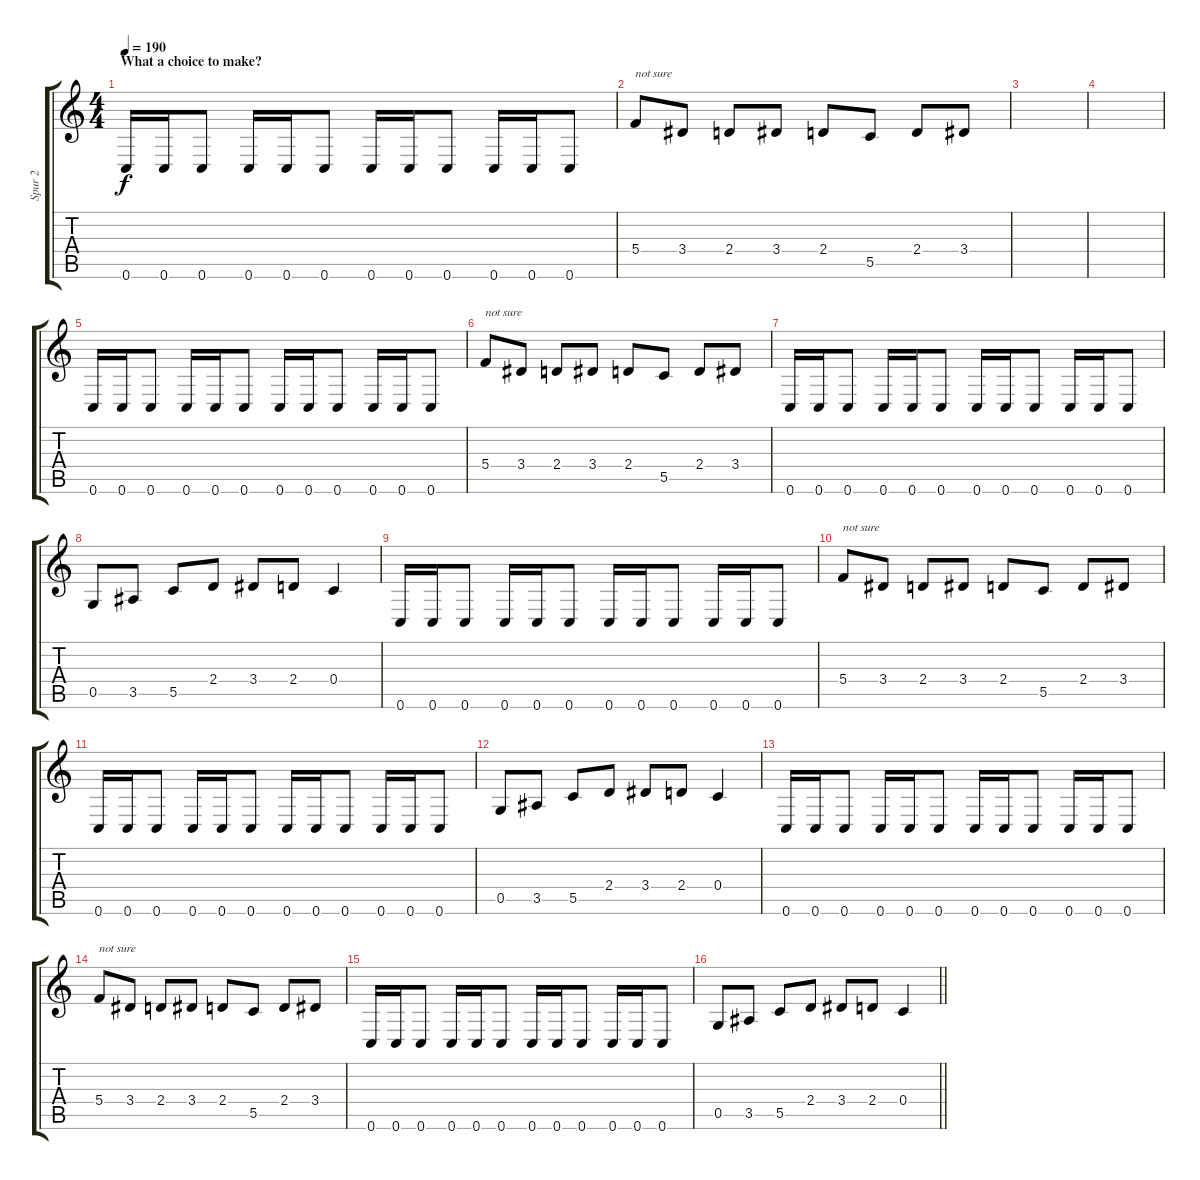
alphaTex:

\track ("Spur 2" "Spur 2") {instrument distortionguitar}
\staff {score tabs}
\tuning (D4 A3 F3 C3 G2 C2) {hide}
\ts (4 4)
\section ("" "What a choice to make?")
\tempo 190
\clef g2
\ks c
0.6.16{dy f} 0.6.16 0.6.8 0.6.16 0.6.16 0.6.8 0.6.16 0.6.16 0.6.8 0.6.16 0.6.16 0.6.8 |
5.4.8{txt "not sure"} 3.4.8 2.4.8 3.4.8 2.4.8 5.5.8 2.4.8 3.4.8 |
|
|
0.6.16 0.6.16 0.6.8 0.6.16 0.6.16 0.6.8 0.6.16 0.6.16 0.6.8 0.6.16 0.6.16 0.6.8 |
5.4.8{txt "not sure"} 3.4.8 2.4.8 3.4.8 2.4.8 5.5.8 2.4.8 3.4.8 |
0.6.16 0.6.16 0.6.8 0.6.16 0.6.16 0.6.8 0.6.16 0.6.16 0.6.8 0.6.16 0.6.16 0.6.8 |
0.5.8 3.5.8 5.5.8 2.4.8 3.4.8 2.4.8 0.4.4 |
0.6.16 0.6.16 0.6.8 0.6.16 0.6.16 0.6.8 0.6.16 0.6.16 0.6.8 0.6.16 0.6.16 0.6.8 |
5.4.8{txt "not sure"} 3.4.8 2.4.8 3.4.8 2.4.8 5.5.8 2.4.8 3.4.8 |
0.6.16 0.6.16 0.6.8 0.6.16 0.6.16 0.6.8 0.6.16 0.6.16 0.6.8 0.6.16 0.6.16 0.6.8 |
0.5.8 3.5.8 5.5.8 2.4.8 3.4.8 2.4.8 0.4.4 |
0.6.16 0.6.16 0.6.8 0.6.16 0.6.16 0.6.8 0.6.16 0.6.16 0.6.8 0.6.16 0.6.16 0.6.8 |
5.4.8{txt "not sure"} 3.4.8 2.4.8 3.4.8 2.4.8 5.5.8 2.4.8 3.4.8 |
0.6.16 0.6.16 0.6.8 0.6.16 0.6.16 0.6.8 0.6.16 0.6.16 0.6.8 0.6.16 0.6.16 0.6.8 |
\barLineRight lightlight
0.5.8 3.5.8 5.5.8 2.4.8 3.4.8 2.4.8 0.4.4
